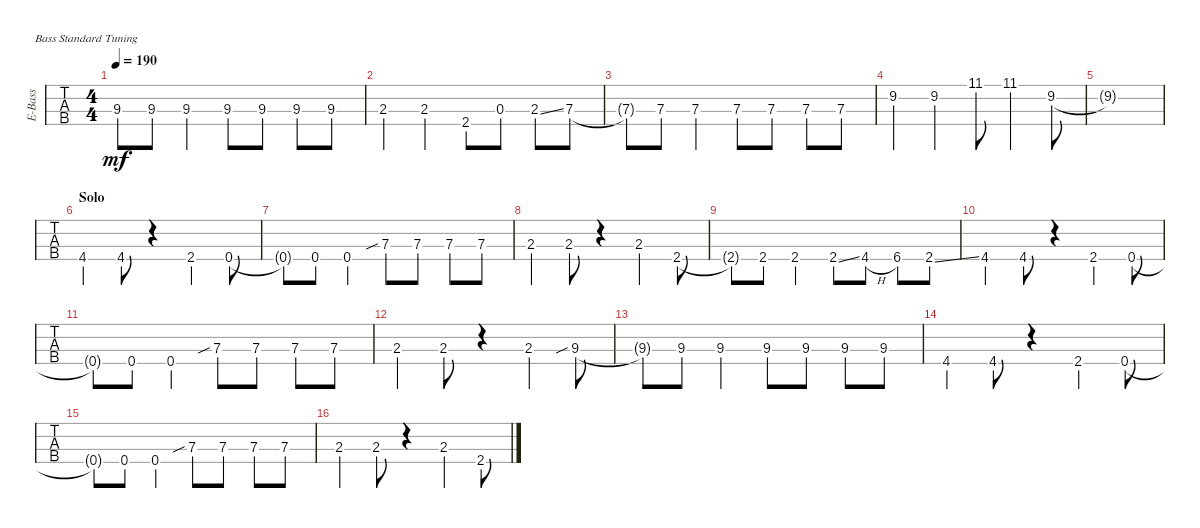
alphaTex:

\defaultSystemsLayout 4
\bracketExtendMode groupsimilarinstruments
\otherSystemsTrackNameOrientation horizontal
\track ("Akshay" "E-Bass") {instrument electricbassfinger}
\staff {tabs}
\tuning (G2 D2 A1 E1)
\ts (4 4)
\tempo 190
\clef f4
\ks c
9.3{t acc #}.8{dy mf} 9.3{acc #}.8 9.3{acc #}.4 9.3{acc #}.8 9.3{acc #}.8 9.3{acc #}.8 9.3{acc #}.8 |
2.3.4 2.3.4 2.4{acc #}.8 0.3.8 2.3{ss}.8 7.3.8 |
7.3{t}.8 7.3.8 7.3.4 7.3.8 7.3.8 7.3.8 7.3.8 |
9.2.4 9.2.4 11.1{acc #}.8 11.1{acc #}.4 9.2.8 |
9.2{t}.1 |
\section ("" "Solo")
4.4{acc #}.4 4.4{acc #}.8 r.4 2.4{acc #}.4 0.4.8 |
0.4{t}.8 0.4.8 0.4.4 7.3{sib}.8 7.3.8 7.3.8 7.3.8 |
2.3.4 2.3.8 r.4 2.3.4 2.4{acc #}.8 |
2.4{t acc #}.8 2.4{acc #}.8 2.4{acc #}.4 2.4{ss acc #}.8 4.4{h acc #}.8 6.4{acc #}.8 2.4{ss acc #}.8 |
4.4{acc #}.4 4.4{acc #}.8 r.4 2.4{acc #}.4 0.4.8 |
0.4{t}.8 0.4.8 0.4.4 7.3{sib}.8 7.3.8 7.3.8 7.3.8 |
2.3.4 2.3.8 r.4 2.3.4 9.3{sib acc #}.8 |
9.3{t acc #}.8 9.3{acc #}.8 9.3{acc #}.4 9.3{acc #}.8 9.3{acc #}.8 9.3{acc #}.8 9.3{acc #}.8 |
4.4{acc #}.4 4.4{acc #}.8 r.4 2.4{acc #}.4 0.4.8 |
0.4{t}.8 0.4.8 0.4.4 7.3{sib}.8 7.3.8 7.3.8 7.3.8 |
2.3.4 2.3.8 r.4 2.3.4 2.4{acc #}.8
